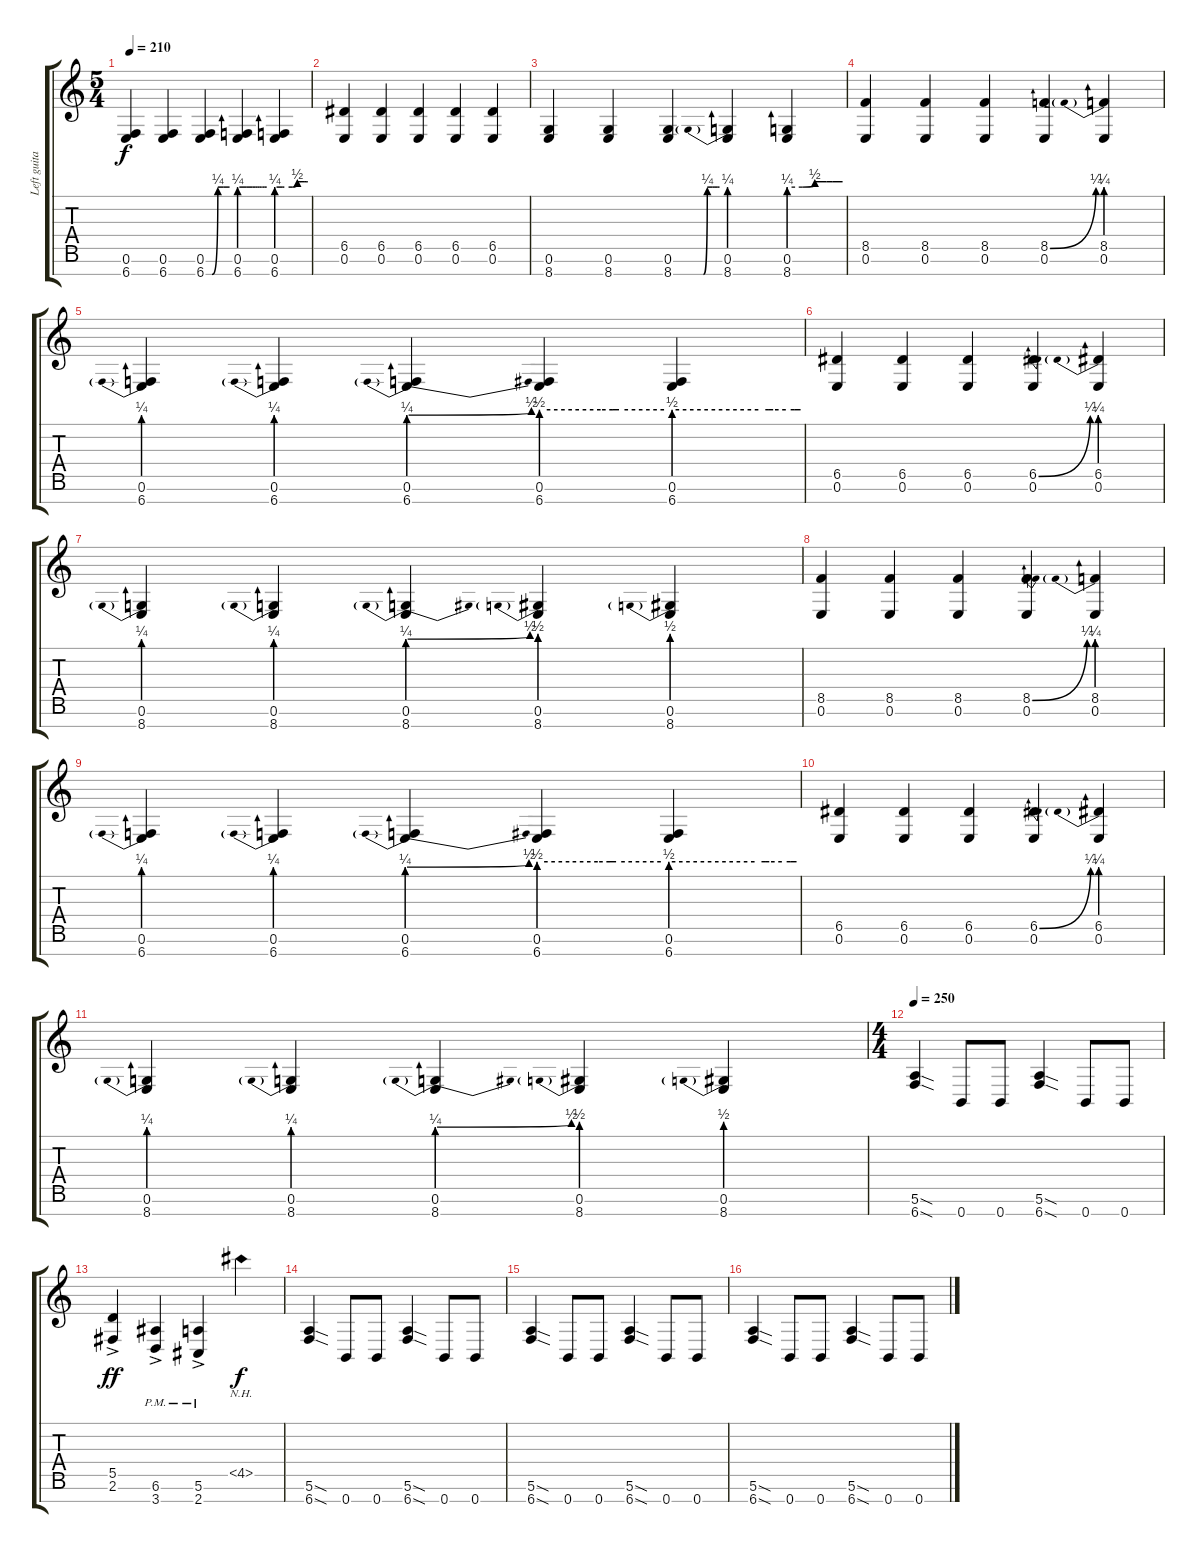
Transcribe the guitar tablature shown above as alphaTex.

\track ("Left guitar" "Left guita") {instrument distortionguitar}
\staff {score tabs}
\tuning (E4 B3 G3 D3 A2 E2 B1) {hide}
\ts (5 4)
\tempo 210
\clef g2
\ks c
(0.6 6.7).4{dy f} (0.6 6.7).4 (0.6 6.7{be (custom 0 0 15 0 30 1 45 1 60 1)}).4 (0.6 6.7{be (custom 0 1 15 1 29 1 35 1 40 1 44 1 48 1 51 1 55 1 60 1)}).4 (0.6 6.7{be (custom 0 1 12 1 15 1 30 1 40 2 45 2 47 2 53 2 57 2 60 2)}).4 |
(6.5 0.6).4 (6.5 0.6).4 (6.5 0.6).4 (6.5 0.6).4 (6.5 0.6).4 |
(0.6 8.7).4 (0.6 8.7).4 (0.6 8.7{be (custom 0 0 15 0 30 0 35 0 39 0 44 1 51 1 54 1 57 1 60 1)}).4 (0.6 8.7{be (prebend 0 1 60 1)}).4 (0.6 8.7{be (custom 0 1 15 1 29 2 37 2 42 2 49 2 56 2 60 2)}).4 |
(8.5 0.6).4 (8.5 0.6).4 (8.5{be (custom 0 0 15 0 30 0 35 0 40 0 45 0 60 0)} 0.6).4 (8.5{be (bend 0 0 60 1)} 0.6).4 (8.5{be (prebend 0 1 60 1)} 0.6).4 |
(0.6 6.7{be (prebend 0 1 60 1)}).4 (0.6 6.7{be (prebend 0 1 60 1)}).4 (0.6 6.7{be (prebendbend 0 1 60 2)}).4 (0.6 6.7{be (custom 0 2 15 2 29 2 35 2 38 2 60 2)}).4 (0.6 6.7{be (custom 0 2 40 2 45 2 47 2 53 2 57 2 60 2)}).4 |
(6.5 0.6).4 (6.5 0.6).4 (6.5{be (custom 0 0 15 0 30 0 41 0 43 0 50 0 60 0)} 0.6).4 (6.5{be (bend 0 0 60 1)} 0.6).4 (6.5{be (prebend 0 1 60 1)} 0.6).4 |
(0.6 8.7{be (prebend 0 1 60 1)}).4 (0.6 8.7{be (prebend 0 1 60 1)}).4 (0.6 8.7{be (prebendbend 0 1 60 2)}).4 (0.6 8.7{be (prebend 0 2 60 2)}).4 (0.6 8.7{be (prebend 0 2 60 2)}).4 |
(8.5 0.6).4 (8.5 0.6).4 (8.5{be (custom 0 0 15 0 30 0 35 0 40 0 45 0 60 0)} 0.6).4 (8.5{be (bend 0 0 60 1)} 0.6).4 (8.5{be (prebend 0 1 60 1)} 0.6).4 |
(0.6 6.7{be (prebend 0 1 60 1)}).4 (0.6 6.7{be (prebend 0 1 60 1)}).4 (0.6 6.7{be (prebendbend 0 1 60 2)}).4 (0.6 6.7{be (custom 0 2 15 2 29 2 35 2 38 2 60 2)}).4 (0.6 6.7{be (custom 0 2 40 2 45 2 47 2 53 2 57 2 60 2)}).4 |
(6.5 0.6).4 (6.5 0.6).4 (6.5{be (custom 0 0 15 0 30 0 41 0 43 0 50 0 60 0)} 0.6).4 (6.5{be (bend 0 0 60 1)} 0.6).4 (6.5{be (prebend 0 1 60 1)} 0.6).4 |
(0.6 8.7{be (prebend 0 1 60 1)}).4 (0.6 8.7{be (prebend 0 1 60 1)}).4 (0.6 8.7{be (prebendbend 0 1 60 2)}).4 (0.6 8.7{be (prebend 0 2 60 2)}).4 (0.6 8.7{be (prebend 0 2 60 2)}).4 |
\ts (4 4)
\tempo 250
(5.6{sod} 6.7{sod}).4 0.7.8 0.7.8 (5.6{sod} 6.7{sod}).4 0.7.8 0.7.8 |
(5.5 2.6{ac}).4{dy ff} (6.6{ac pm} 3.7{pm}).4 (5.6{ac pm} 2.7{pm}).4 4.5{nh}.4{dy f} |
(5.6{sod} 6.7{sod}).4 0.7.8 0.7.8 (5.6{sod} 6.7{sod}).4 0.7.8 0.7.8 |
(5.6{sod} 6.7{sod}).4 0.7.8 0.7.8 (5.6{sod} 6.7{sod}).4 0.7.8 0.7.8 |
(5.6{sod} 6.7{sod}).4 0.7.8 0.7.8 (5.6{sod} 6.7{sod}).4 0.7.8 0.7.8
